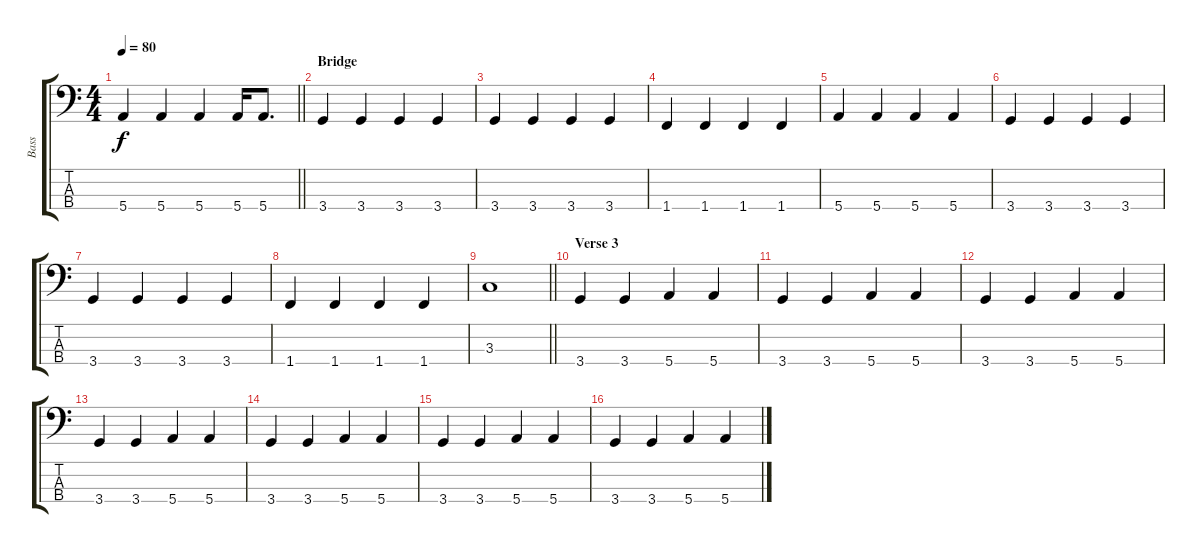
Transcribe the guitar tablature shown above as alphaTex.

\track ("Bass" "Bass") {instrument electricbassfinger}
\staff {score tabs}
\tuning (G2 D2 A1 E1) {hide}
\ts (4 4)
\tempo 80
\clef f4
\barLineRight lightlight
\ks c
5.4.4{dy f} 5.4.4 5.4.4 5.4.16 5.4.8{d} |
\section ("" "Bridge")
3.4.4 3.4.4 3.4.4 3.4.4 |
3.4.4 3.4.4 3.4.4 3.4.4 |
1.4.4 1.4.4 1.4.4 1.4.4 |
5.4.4 5.4.4 5.4.4 5.4.4 |
3.4.4 3.4.4 3.4.4 3.4.4 |
3.4.4 3.4.4 3.4.4 3.4.4 |
1.4.4 1.4.4 1.4.4 1.4.4 |
\barLineRight lightlight
3.3.1 |
\section ("" "Verse 3")
3.4.4 3.4.4 5.4.4 5.4.4 |
3.4.4 3.4.4 5.4.4 5.4.4 |
3.4.4 3.4.4 5.4.4 5.4.4 |
3.4.4 3.4.4 5.4.4 5.4.4 |
3.4.4 3.4.4 5.4.4 5.4.4 |
3.4.4 3.4.4 5.4.4 5.4.4 |
3.4.4 3.4.4 5.4.4 5.4.4
